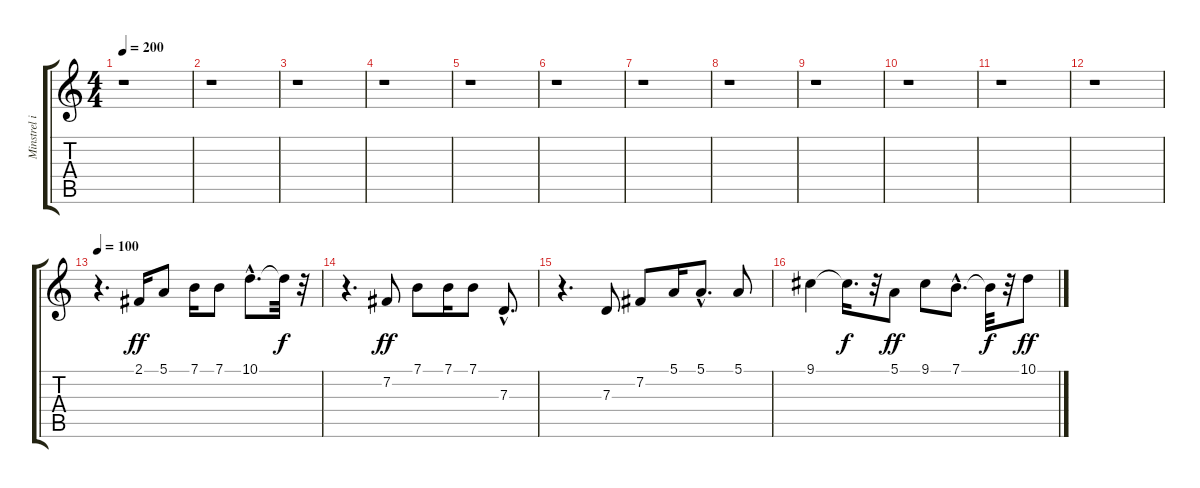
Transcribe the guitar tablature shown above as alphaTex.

\track ("Minstrel in the Gallery" "Minstrel i") {instrument stringensemble1}
\staff {score tabs}
\tuning (E4 B3 G3 D3 A2 E2) {hide}
\ts (4 4)
\tempo 200
\clef g2
\ks c
r.1{dy f} |
r.1 |
r.1 |
r.1 |
r.1 |
r.1 |
r.1 |
r.1 |
r.1 |
r.1 |
r.1 |
r.1 |
\tempo 100
r.4{d} 2.1.16{dy ff} 5.1.8 7.1.16 7.1.8 10.1{hac}.8{d} 10.1{t}.32{dy f} r.32 |
r.4{d} 7.2.8{dy ff} 7.1.8 7.1.16 7.1.8 7.3{hac}.8{d} |
r.4{d} 7.3.8 7.2.8 5.1.16 5.1{hac}.8{d} 5.1.8 |
9.1.4 9.1{t}.16{d dy f} r.32 5.1.8{dy ff} 9.1.8 7.1{hac}.8{d} 7.1{t}.32{dy f} r.32 10.1.8{dy ff}
